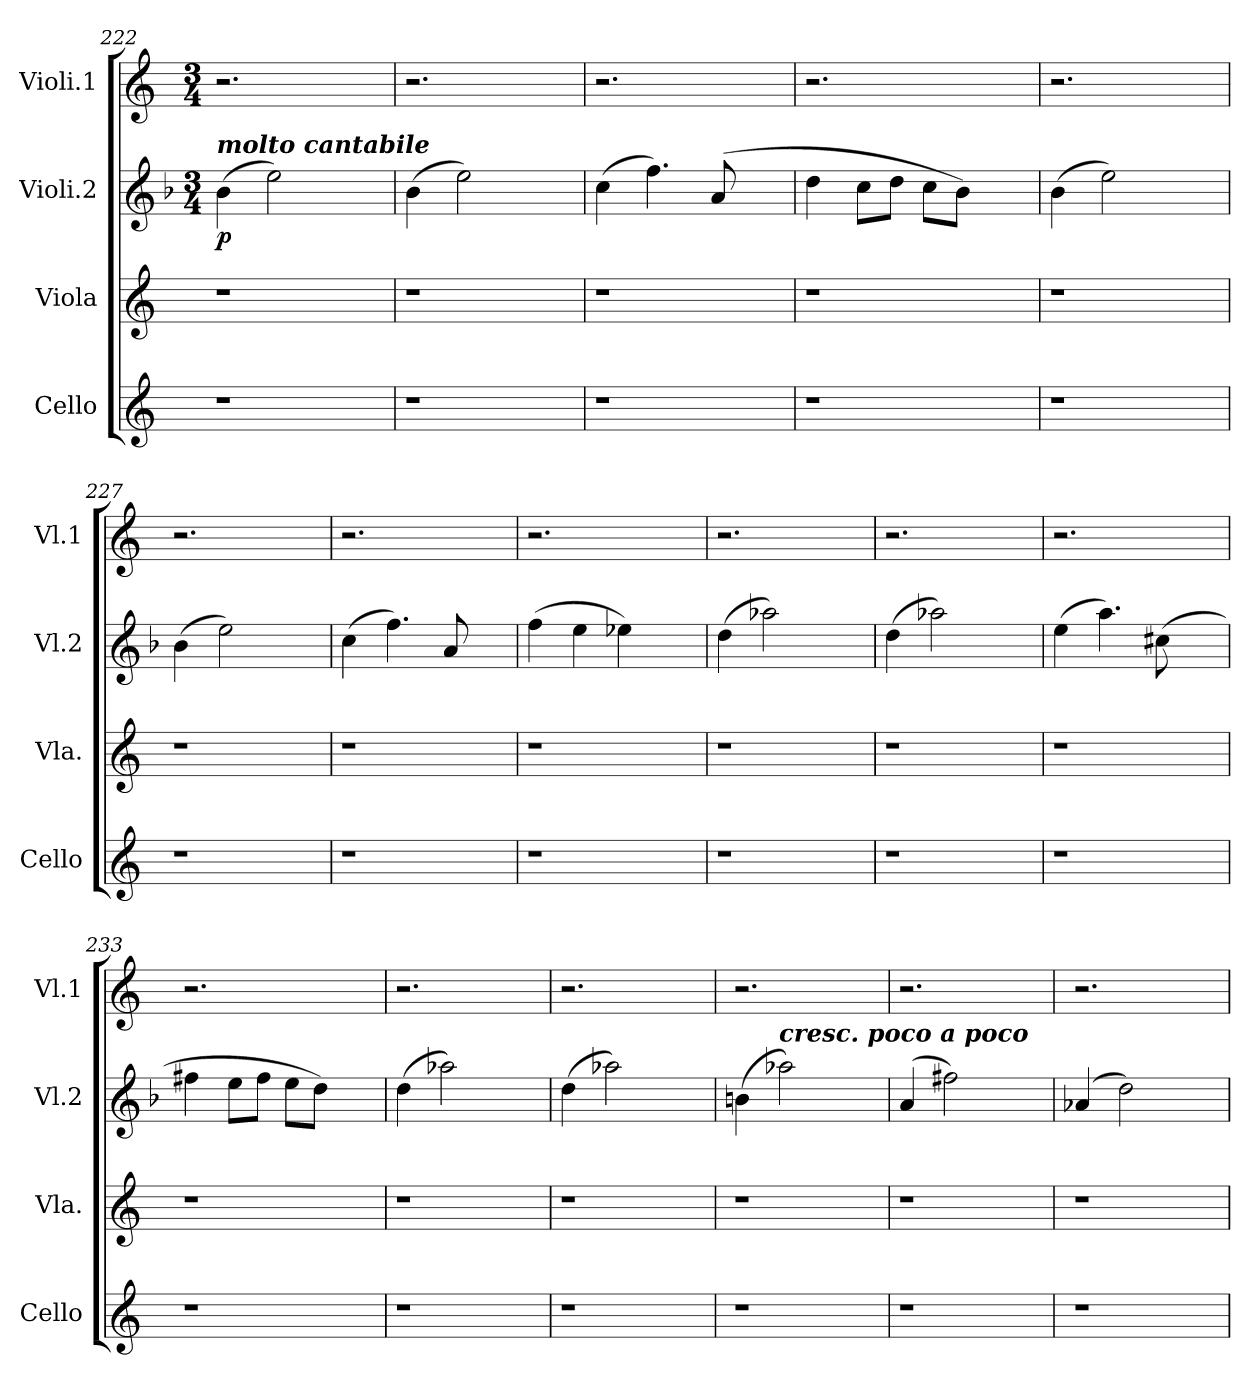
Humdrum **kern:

**kern	**kern	**kern	**dynam	**kern
*part4	*part3	*part2	*part2	*part1
*staff4	*staff3	*staff2	*staff2	*staff1
*I"Cello	*I"Viola	*I"Violi.2	*	*I"Violi.1
*I'Cello	*I'Vla.	*I'Vl.2	*	*I'Vl.1
*clefG2	*clefG2	*clefG2	*	*clefG2
*k[]	*k[]	*k[b-]	*	*k[]
*	*	*M3/4	*	*M3/4
=222	=222	=222	=222	=222
!	!	!LO:TX:a:Bi:t=molto cantabile	!	!
!	!	!	!LO:DY:b	!
1r	1r	(4b-\	p	2.r
.	.	2ee\)	.	.
.	.	4ryy	.	4ryy
=223	=223	=223	=223	=223
1r	1r	(4b-\	.	2.r
.	.	2ee\)	.	.
.	.	4ryy	.	4ryy
!!LO:LB:g=z
=224	=224	=224	=224	=224
1r	1r	(4cc\	.	2.r
.	.	4.ff\)	.	.
.	.	(8a/	.	.
.	.	4ryy	.	4ryy
=225	=225	=225	=225	=225
1r	1r	4dd\	.	2.r
.	.	8cc\L	.	.
.	.	8dd\J	.	.
.	.	8cc\L	.	.
.	.	8b-\J)	.	.
.	.	4ryy	.	4ryy
=226	=226	=226	=226	=226
1r	1r	(4b-\	.	2.r
.	.	2ee\)	.	.
.	.	4ryy	.	4ryy
=227	=227	=227	=227	=227
1r	1r	(4b-\	.	2.r
.	.	2ee\)	.	.
.	.	4ryy	.	4ryy
=228	=228	=228	=228	=228
1r	1r	(4cc\	.	2.r
.	.	4.ff\)	.	.
.	.	8a/	.	.
.	.	4ryy	.	4ryy
!!LO:LB:g=z
=229	=229	=229	=229	=229
1r	1r	(4ff\	.	2.r
.	.	4ee\	.	.
.	.	4ee-X\)	.	.
.	.	4ryy	.	4ryy
=230	=230	=230	=230	=230
1r	1r	(4dd\	.	2.r
.	.	2aa-X\)	.	.
.	.	4ryy	.	4ryy
=231	=231	=231	=231	=231
1r	1r	(4dd\	.	2.r
.	.	2aa-X\)	.	.
.	.	4ryy	.	4ryy
=232	=232	=232	=232	=232
1r	1r	(4ee\	.	2.r
.	.	4.aa\)	.	.
.	.	(8cc#X\	.	.
.	.	4ryy	.	4ryy
=233	=233	=233	=233	=233
1r	1r	4ff#X\	.	2.r
.	.	8ee\L	.	.
.	.	8ff#\J	.	.
.	.	8ee\L	.	.
.	.	8dd\J)	.	.
.	.	4ryy	.	4ryy
!!LO:PB:g=z
=234	=234	=234	=234	=234
1r	1r	(4dd\	.	2.r
.	.	2aa-X\)	.	.
.	.	4ryy	.	4ryy
=235	=235	=235	=235	=235
1r	1r	(4dd\	.	2.r
.	.	2aa-X\)	.	.
.	.	4ryy	.	4ryy
=236	=236	=236	=236	=236
1r	1r	(4bn\	.	2.r
!	!	!LO:TX:a:Bi:t=cresc. poco a poco	!	!
.	.	2aa-X\)	.	.
.	.	4ryy	.	4ryy
=237	=237	=237	=237	=237
1r	1r	(4a/	.	2.r
.	.	2ff#X\)	.	.
.	.	4ryy	.	4ryy
=238	=238	=238	=238	=238
1r	1r	(4a-X/	.	2.r
.	.	2dd\)	.	.
.	.	4ryy	.	4ryy
=	=	=	=	=
*-	*-	*-	*-	*-
